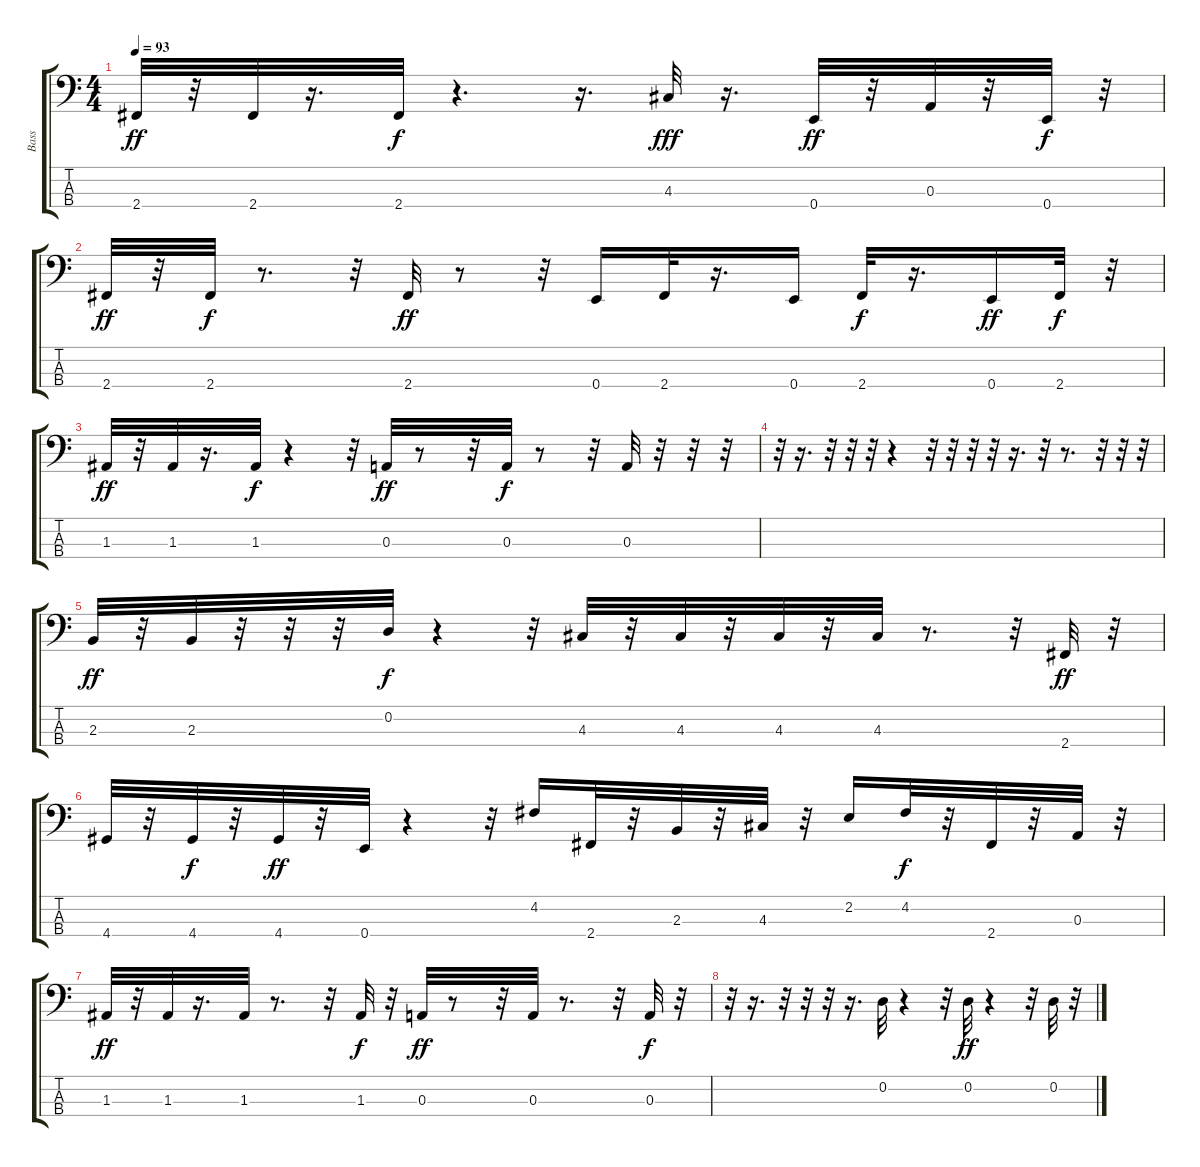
\track ("Bass" "Bass") {instrument electricbassfinger}
\staff {score tabs}
\tuning (G2 D2 A1 E1) {hide}
\ts (4 4)
\tempo 93
\clef f4
\ks c
2.4.32{dy ff} r.32 2.4.32 r.16{d} 2.4.32{dy f} r.4{d} r.16{d} 4.3.32{dy fff} r.16{d} 0.4.32{dy ff} r.32 0.3.32 r.32 0.4.32{dy f} r.32 |
2.4.32{dy ff} r.32 2.4.32{dy f} r.8{d} r.32 2.4.32{dy ff} r.8 r.32 0.4.16 2.4.32 r.16{d} 0.4.16 2.4.32{dy f} r.16{d} 0.4.16{dy ff} 2.4.32{dy f} r.32 |
1.3.32{dy ff} r.32 1.3.32 r.16{d} 1.3.32{dy f} r.4 r.32 0.3.32{dy ff} r.8 r.32 0.3.32{dy f} r.8 r.32 0.3.32 r.32 r.32 r.32 |
r.32 r.16{d} r.32 r.32 r.32 r.4 r.32 r.32 r.32 r.32 r.16{d} r.32 r.8{d} r.32 r.32 r.32 |
2.3.32{dy ff} r.32 2.3.32 r.32 r.32 r.32 0.2.32{dy f} r.4 r.32 4.3.32 r.32 4.3.32 r.32 4.3.32 r.32 4.3.32 r.8{d} r.32 2.4.32{dy ff} r.32 |
4.4.32 r.32 4.4.32{dy f} r.32 4.4.32{dy ff} r.32 0.4.32 r.4 r.32 4.2.16 2.4.32 r.32 2.3.32 r.32 4.3.32 r.32 2.2.16 4.2.32{dy f} r.32 2.4.32 r.32 0.3.32 r.32 |
1.3.32{dy ff} r.32 1.3.32 r.16{d} 1.3.32 r.8{d} r.32 1.3.32{dy f} r.32 0.3.32{dy ff} r.8 r.32 0.3.32 r.8{d} r.32 0.3.32{dy f} r.32 |
r.32 r.16{d} r.32 r.32 r.32 r.16{d} 0.2.32 r.4 r.32 0.2.32{dy ff} r.4 r.32 0.2.32 r.32
